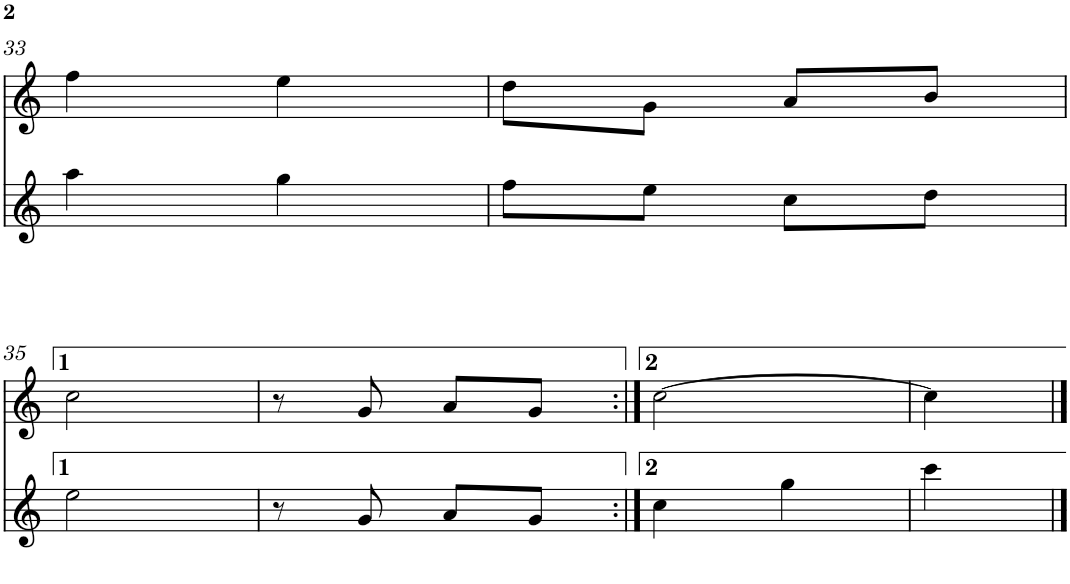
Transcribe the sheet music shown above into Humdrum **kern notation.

**kern	**kern
*part2	*part1
*staff2	*staff1
*I"Gralla 2	*I"Gralla 1
!!LO:PB:g=z
*clefG2	*clefG2
*k[]	*k[]
*M2/4	*M2/4
=33	=33
4aa\	4ff\
4gg\	4ee\
=34	=34
8ff\L	8dd\L
8ee\J	8g\J
8cc\L	8a/L
8dd\J	8b/J
!!LO:LB:g=z
=35	=35
2ee\	2cc\
=36	=36
8r	8r
8g/	8g/
8a/L	8a/L
8g/J	8g/J
=37:|!	=37:|!
4cc\	[2cc\
4gg\	.
=38	=38
4ccc\	4cc\]
==	==
*-	*-
